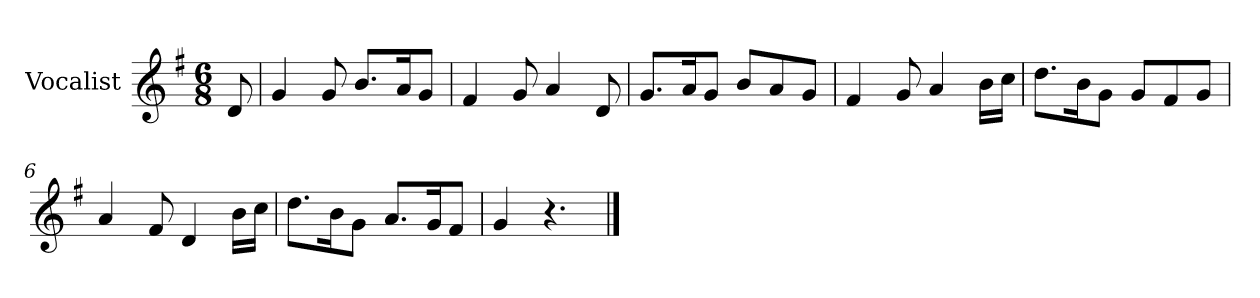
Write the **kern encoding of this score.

**kern
*part1
*staff1
*I"Vocalist
*k[f#]
*G:
*M6/8
=
8d
=1
4g
8g
8.bL
16aK
8gJ
=2
4f#
8g
4a
8d
=3
8.gL
16aK
8gJ
8bL
8a
8gJ
=4
4f#
8g
4a
16bLL
16ccJJ
=5
8.ddL
16bK
8gJ
8gL
8f#
8gJ
=6
4a
8f#
4d
16bLL
16ccJJ
=7
8.ddL
16bK
8gJ
8.aL
16gK
8f#J
=8
4g
4.r
==
*-
